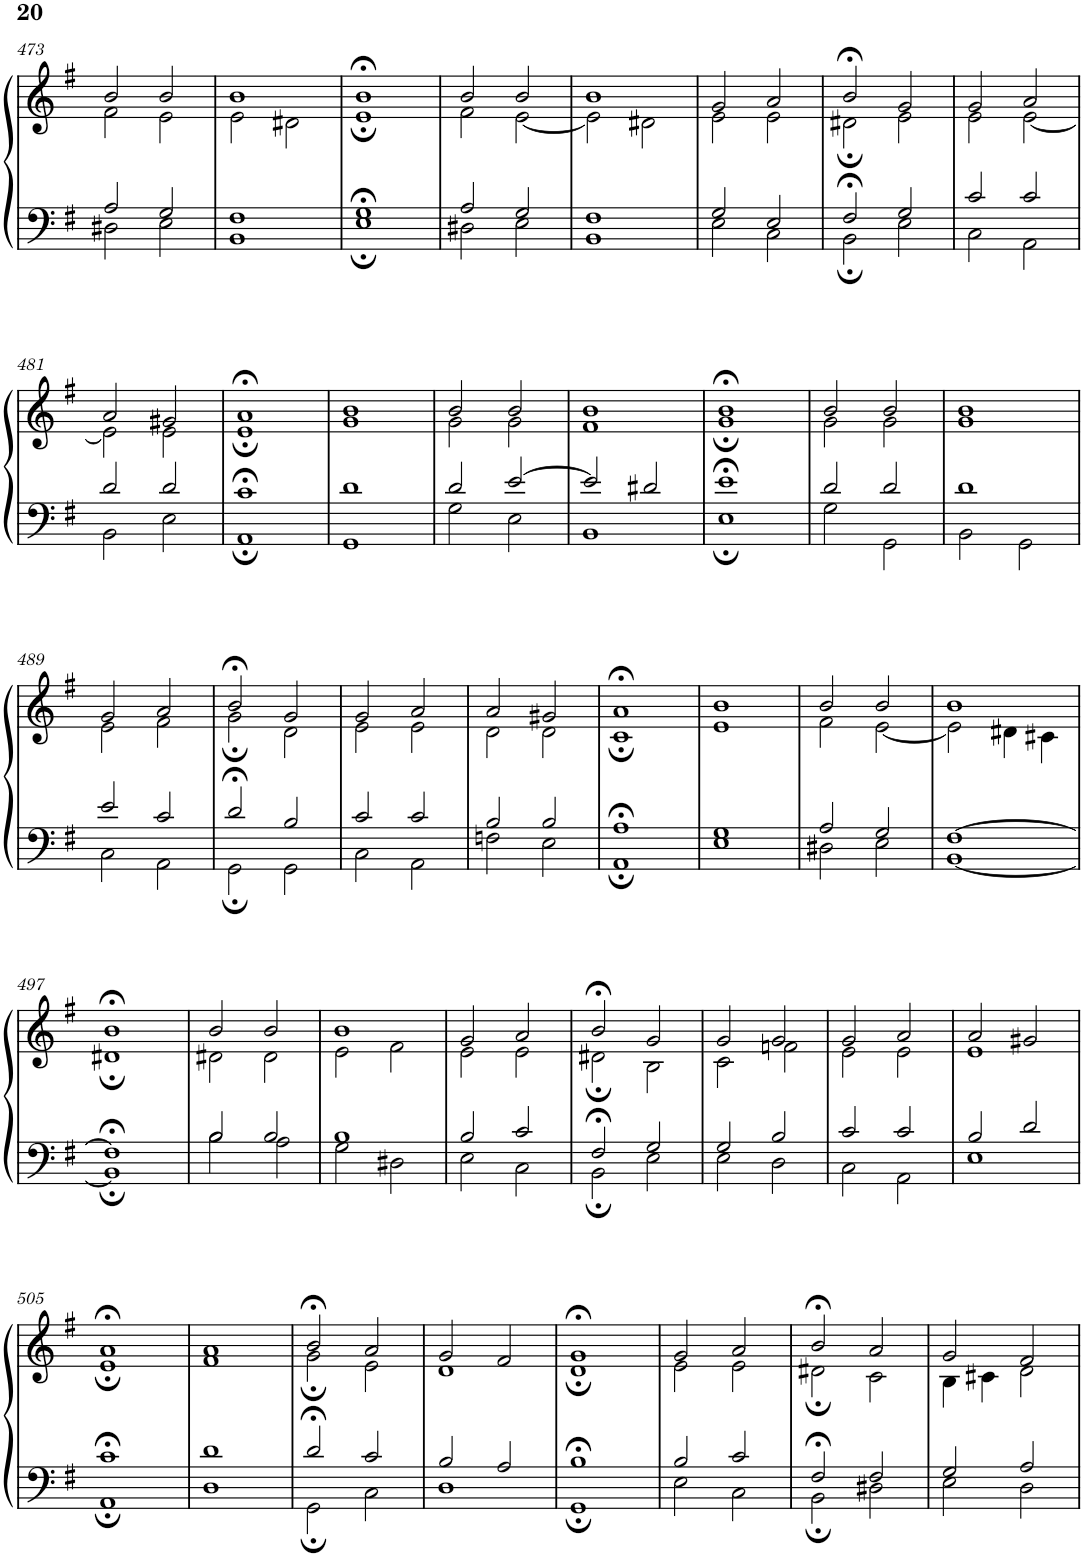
**kern	**kern
*part1	*part1
*staff2	*staff1
*I"Piano	*
*I'Pno.	*
!!LO:PB:g=z
*clefF4	*clefG2
*k[f#]	*k[f#]
*M4/4	*M4/4
*met(c)	*met(c)
=473	=473
*^	*^
2A/	2D#X\	2b/	2f#\
2G/	2E\	2b/	2e\
=474	=474	=474	=474
1F#	1BB	1b	2e\
.	.	.	2d#X\
=475	=475	=475	=475
1G;<	1E;	1b;<	1e;
=476	=476	=476	=476
2A/	2D#X\	2b/	2f#\
2G/	2E\	2b/	[2e\
=477	=477	=477	=477
1F#	1BB	1b	2e\]
.	.	.	2d#X\
=478	=478	=478	=478
2G/	2E\	2g/	2e\
2E/	2C\	2a/	2e\
=479	=479	=479	=479
2F#;</	2BB;\	2b;</	2d#X;\
2G/	2E\	2g/	2e\
=480	=480	=480	=480
2c/	2C\	2g/	2e\
2c/	2AA\	2a/	[2e\
!!LO:LB:g=z	!!
=481	=481	=481	=481
2d/	2BB\	2a/	2e\]
2d/	2E\	2g#X/	2e\
=482	=482	=482	=482
1c;<	1AA;	1a;<	1e;
=483	=483	=483	=483
1d	1GG	1b	1g
=484	=484	=484	=484
2d/	2G\	2b/	2g\
[2e/	2E\	2b/	2g\
=485	=485	=485	=485
2e/]	1BB	1b	1f#
2d#X/	.	.	.
=486	=486	=486	=486
1e;<	1E;	1b;<	1g;
=487	=487	=487	=487
2d/	2G\	2b/	2g\
2d/	2GG\	2b/	2g\
=488	=488	=488	=488
1d	2BB\	1b	1g
.	2GG\	.	.
!!LO:LB:g=z	!!
=489	=489	=489	=489
2e/	2C\	2g/	2e\
2c/	2AA\	2a/	2f#\
=490	=490	=490	=490
2d;</	2GG;\	2b;</	2g;\
2B/	2GG\	2g/	2d\
=491	=491	=491	=491
2c/	2C\	2g/	2e\
2c/	2AA\	2a/	2e\
=492	=492	=492	=492
2B/	2Fn\	2a/	2d\
2B/	2E\	2g#X/	2d\
=493	=493	=493	=493
1A;<	1AA;	1a;<	1c;
=494	=494	=494	=494
1G	1E	1b	1e
=495	=495	=495	=495
2A/	2D#X\	2b/	2f#\
2G/	2E\	2b/	[2e\
=496	=496	=496	=496
[1F#	[1BB	1b	2e\]
.	.	.	4d#X\
.	.	.	4c#X\
!!LO:LB:g=z	!!
=497	=497	=497	=497
1F#;<]	1BB;]	1b;<	1d#X;
=498	=498	=498	=498
2B/	2B\	2b/	2d#X\
2B/	2A\	2b/	2d#\
=499	=499	=499	=499
1B	2G\	1b	2e\
.	2D#X\	.	2f#\
=500	=500	=500	=500
2B/	2E\	2g/	2e\
2c/	2C\	2a/	2e\
=501	=501	=501	=501
2F#;</	2BB;\	2b;</	2d#X;\
2G/	2E\	2g/	2B\
=502	=502	=502	=502
2G/	2E\	2g/	2c\
2B/	2D\	2g/	2fn\
=503	=503	=503	=503
2c/	2C\	2g/	2e\
2c/	2AA\	2a/	2e\
=504	=504	=504	=504
2B/	1E	2a/	1e
2d/	.	2g#X/	.
!!LO:LB:g=z	!!
=505	=505	=505	=505
1c;<	1AA;	1a;<	1e;
=506	=506	=506	=506
1d	1D	1a	1f#
=507	=507	=507	=507
2d;</	2GG;\	2b;</	2g;\
2c/	2C\	2a/	2e\
=508	=508	=508	=508
2B/	1D	2g/	1d
2A/	.	2f#/	.
=509	=509	=509	=509
1B;<	1GG;	1g;<	1d;
=510	=510	=510	=510
2B/	2E\	2g/	2e\
2c/	2C\	2a/	2e\
=511	=511	=511	=511
2F#;</	2BB;\	2b;</	2d#X;\
2F#/	2D#X\	2a/	2c\
=512	=512	=512	=512
2G/	2E\	2g/	4B\
.	.	.	4c#X\
2A/	2D\	2f#/	2d\
*v	*v	*	*
*	*v	*v
=	=
*-	*-
